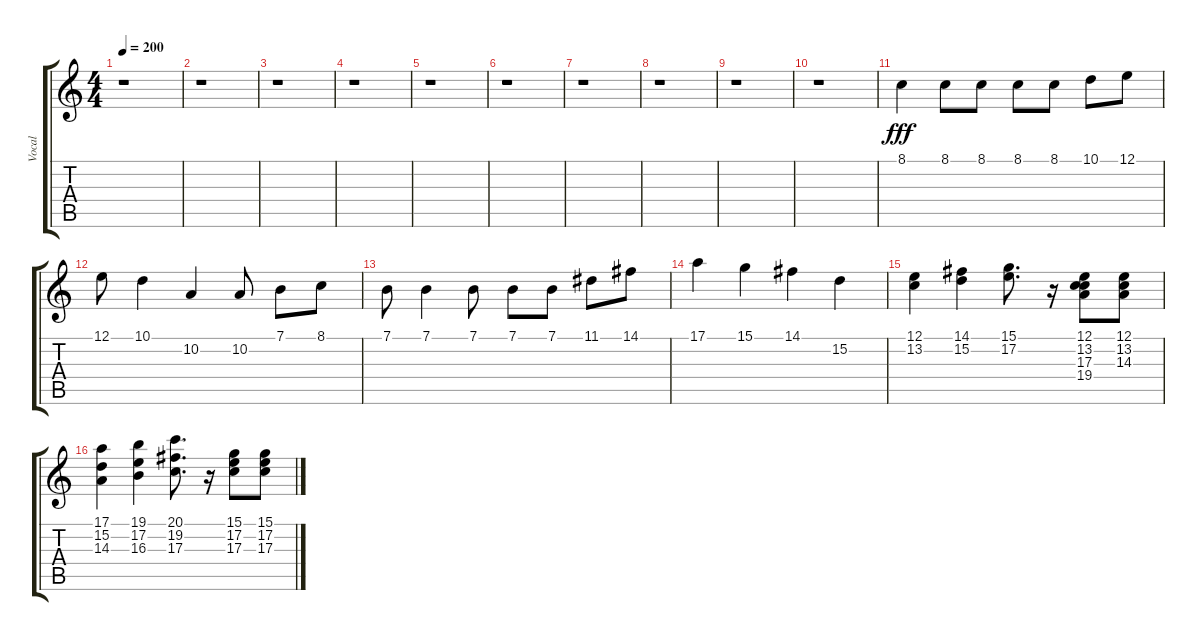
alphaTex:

\track ("Vocal" "Vocal") {instrument lead1square}
\staff {score tabs}
\tuning (E4 B3 G3 D3 A2 E2) {hide}
\ts (4 4)
\tempo 200
\clef g2
\ks c
r.1{dy f} |
r.1 |
r.1 |
r.1 |
r.1 |
r.1 |
r.1 |
r.1 |
r.1 |
r.1 |
8.1.4{dy fff} 8.1.8 8.1.8 8.1.8 8.1.8 10.1.8 12.1.8 |
12.1.8 10.1.4 10.2.4 10.2.8 7.1.8 8.1.8 |
7.1.8 7.1.4 7.1.8 7.1.8 7.1.8 11.1.8 14.1.8 |
17.1.4 15.1.4 14.1.4 15.2.4 |
(12.1 13.2).4 (14.1 15.2).4 (15.1 17.2).8{d} r.16 (12.1 13.2 17.3 19.4).8 (12.1 13.2 14.3).8 |
(17.1 15.2 14.3).4 (19.1 17.2 16.3).4 (20.1 19.2 17.3).8{d} r.16 (15.1 17.2 17.3).8 (15.1 17.2 17.3).8
